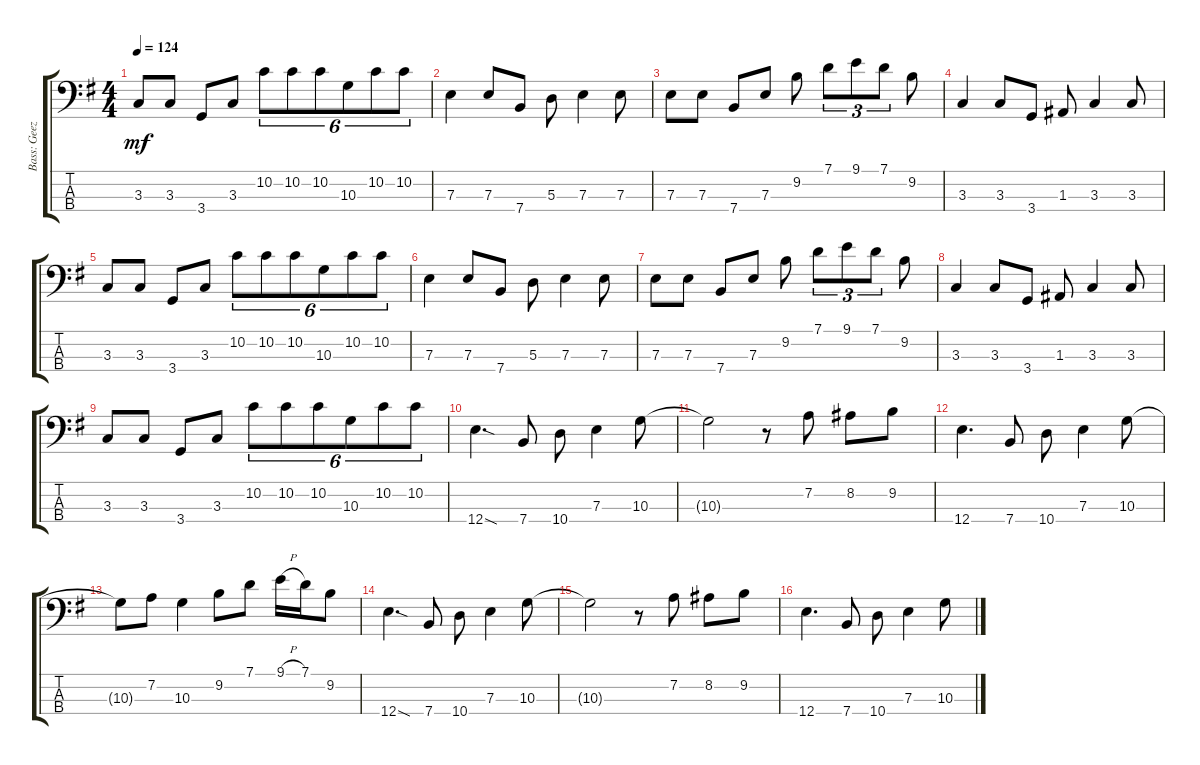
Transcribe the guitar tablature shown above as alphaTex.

\track ("Bass: Geezer" "Bass: Geez") {instrument electricbassfinger}
\staff {score tabs}
\tuning (G2 D2 A1 E1) {hide}
\ts (4 4)
\tempo 124
\clef f4
\ks g
3.3.8{dy mf} 3.3.8 3.4.8 3.3.8 10.2.8{tu (6 4)} 10.2.8{tu (6 4)} 10.2.8{tu (6 4)} 10.3.8{tu (6 4)} 10.2.8{tu (6 4)} 10.2.8{tu (6 4)} |
7.3.4 7.3.8 7.4.8 5.3.8 7.3.4 7.3.8 |
7.3.8 7.3.8 7.4.8 7.3.8 9.2.8 7.1.8{tu (3 2)} 9.1.8{tu (3 2)} 7.1.8{tu (3 2)} 9.2.8 |
3.3.4 3.3.8 3.4.8 1.3.8 3.3.4 3.3.8 |
3.3.8 3.3.8 3.4.8 3.3.8 10.2.8{tu (6 4)} 10.2.8{tu (6 4)} 10.2.8{tu (6 4)} 10.3.8{tu (6 4)} 10.2.8{tu (6 4)} 10.2.8{tu (6 4)} |
7.3.4 7.3.8 7.4.8 5.3.8 7.3.4 7.3.8 |
7.3.8 7.3.8 7.4.8 7.3.8 9.2.8 7.1.8{tu (3 2)} 9.1.8{tu (3 2)} 7.1.8{tu (3 2)} 9.2.8 |
3.3.4 3.3.8 3.4.8 1.3.8 3.3.4 3.3.8 |
3.3.8 3.3.8 3.4.8 3.3.8 10.2.8{tu (6 4)} 10.2.8{tu (6 4)} 10.2.8{tu (6 4)} 10.3.8{tu (6 4)} 10.2.8{tu (6 4)} 10.2.8{tu (6 4)} |
12.4{sod}.4{d} 7.4.8 10.4.8 7.3.4 10.3.8 |
10.3{t}.2 r.8 7.2.8 8.2.8 9.2.8 |
12.4.4{d} 7.4.8 10.4.8 7.3.4 10.3.8 |
10.3{t}.8 7.2.8 10.3.4 9.2.8 7.1.8 9.1{h}.16 7.1.16 9.2.8 |
12.4{sod}.4{d} 7.4.8 10.4.8 7.3.4 10.3.8 |
10.3{t}.2 r.8 7.2.8 8.2.8 9.2.8 |
12.4.4{d} 7.4.8 10.4.8 7.3.4 10.3.8
